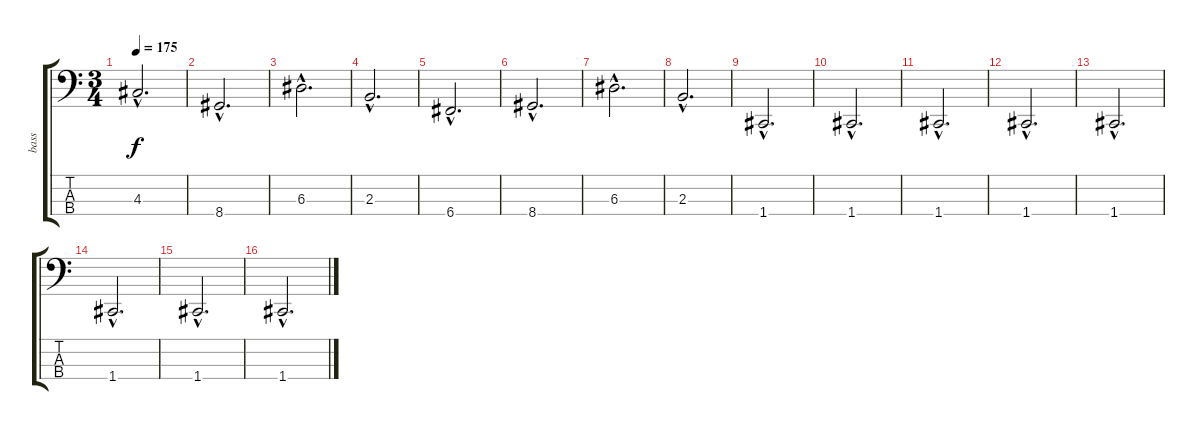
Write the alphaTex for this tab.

\track ("bass" "bass") {instrument electricbassfinger}
\staff {score tabs}
\tuning (G2 D2 A1 C1) {hide}
\ts (3 4)
\tempo 175
\clef f4
\ks c
4.3{hac}.2{d dy f} |
8.4{hac}.2{d} |
6.3{hac}.2{d} |
2.3{hac}.2{d} |
6.4{hac}.2{d} |
8.4{hac}.2{d} |
6.3{hac}.2{d} |
2.3{hac}.2{d} |
1.4{hac}.2{d} |
1.4{hac}.2{d} |
1.4{hac}.2{d} |
1.4{hac}.2{d} |
1.4{hac}.2{d} |
1.4{hac}.2{d} |
1.4{hac}.2{d} |
1.4{hac}.2{d}
